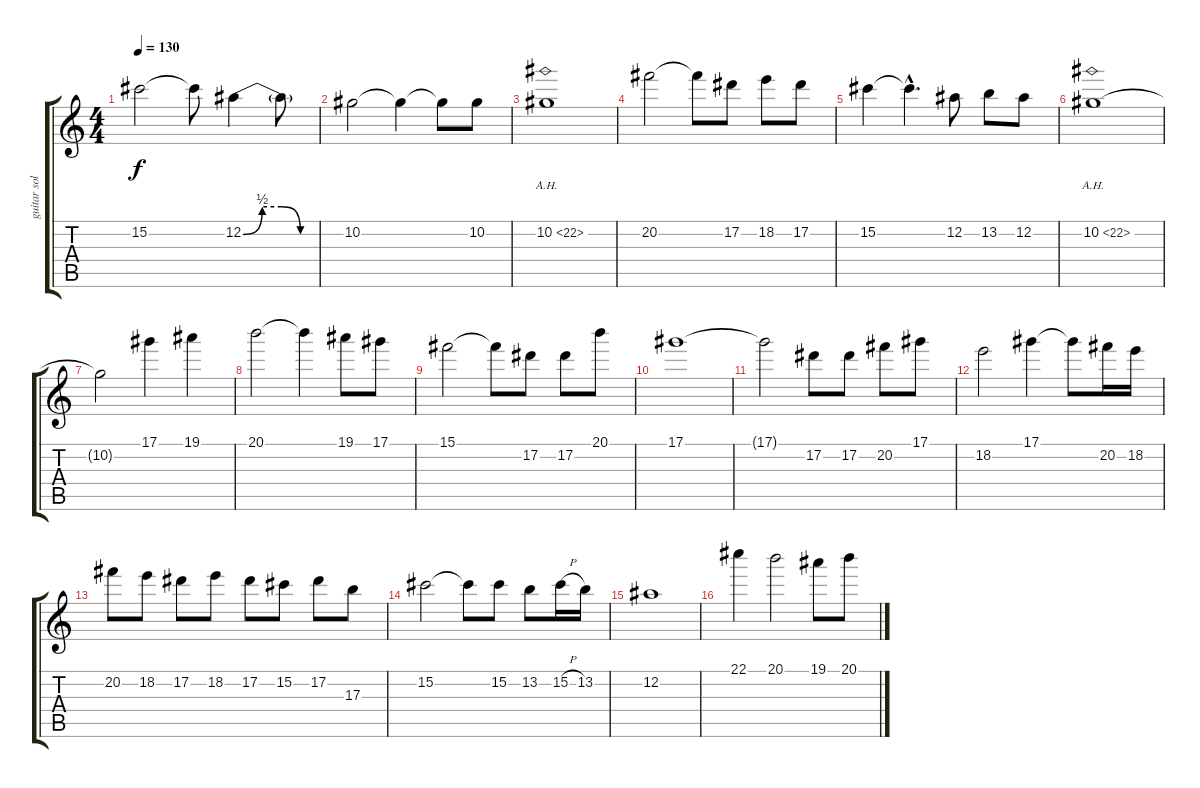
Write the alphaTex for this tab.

\track ("guitar solo" "guitar sol") {instrument overdrivenguitar}
\staff {score tabs}
\tuning (Eb4 Bb3 Gb3 Db3 Ab2 Eb2) {hide}
\ts (4 4)
\tempo 130
\clef g2
\ks c
15.2.2{dy f} 15.2{t}.8 12.2{be (custom 0 0 15 2 30 2 45 0 60 0)}.4 12.2{t}.8 |
10.2.2 10.2{t}.4 10.2{t}.8 10.2.8 |
10.2{ah 12}.1 |
20.2.2 20.2{t}.8 17.2.8 18.2.8 17.2.8 |
15.2.4 15.2{hac t}.4{d} 12.2.8 13.2.8 12.2.8 |
10.2{ah 12}.1 |
10.2{t}.2 17.1.4 19.1.4 |
20.1.2 20.1{t}.4 19.1.8 17.1.8 |
15.1.2 15.1{t}.8 17.2.8 17.2.8 20.1.8 |
17.1.1 |
17.1{t}.2 17.2.8 17.2.8 20.2.8 17.1.8 |
18.2.2 17.1.4 17.1{t}.8 20.2.16 18.2.16 |
20.2.8 18.2.8 17.2.8 18.2.8 17.2.8 15.2.8 17.2.8 17.3.8 |
15.2.2 15.2{t}.8 15.2.8 13.2.8 15.2{h}.16 13.2.16 |
12.2.1 |
22.1.4 20.1.2 19.1.8 20.1.8
